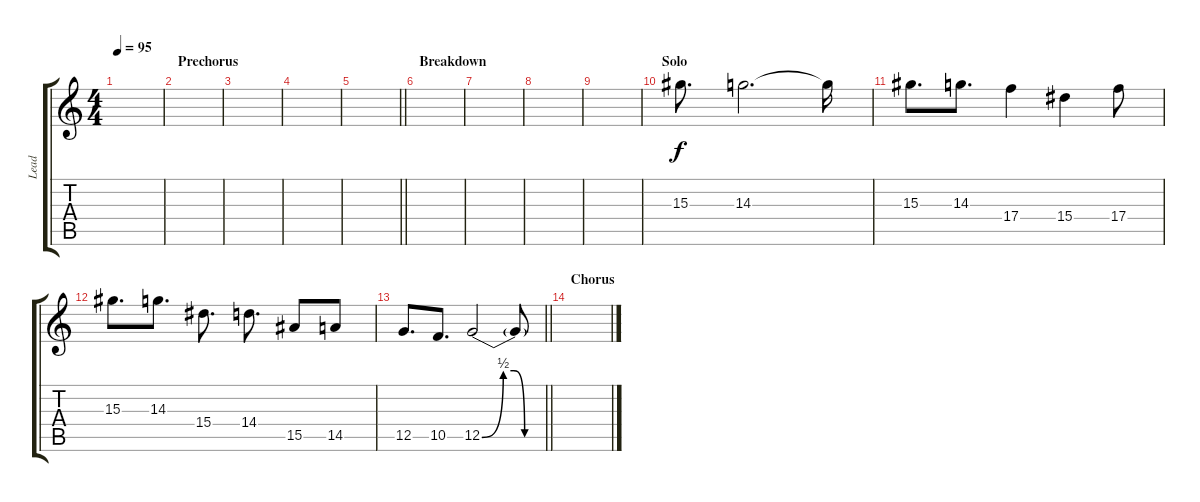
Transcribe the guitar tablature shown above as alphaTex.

\track ("Lead" "Lead") {instrument distortionguitar}
\staff {score tabs}
\tuning (D4 A3 F3 C3 G2 C2) {hide}
\ts (4 4)
\tempo 95
\clef g2
\ks c
|
\section ("" "Prechorus")
|
|
|
\barLineRight lightlight
|
\section ("" "Breakdown")
|
|
|
|
\section ("" "Solo")
15.3.8{d} 14.3.2{d} 14.3{t}.16 |
15.3.8{d} 14.3.8{d} 17.4.4 15.4.4 17.4.8 |
15.3.8{d} 14.3.8{d} 15.4.8{d} 14.4.8{d} 15.5.8 14.5.8 |
\barLineRight lightlight
12.5.8{d} 10.5.8{d} 12.5{be (custom 0 0 20 2 30 2 40 0 60 0)}.2 12.5{t}.8 |
\section ("" "Chorus")
